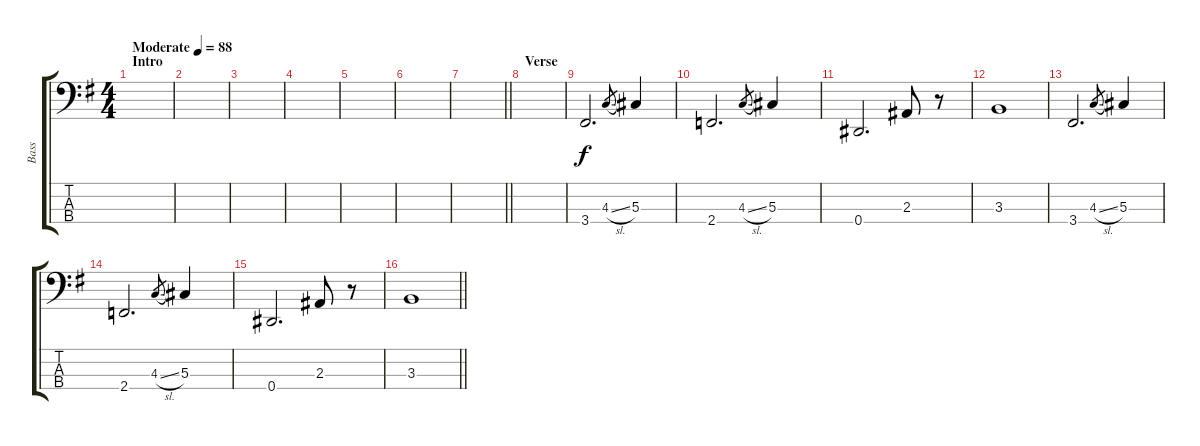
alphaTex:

\track ("Bass" "Bass") {instrument electricbassfinger}
\staff {score tabs}
\tuning (Gb2 Db2 Ab1 Eb1) {hide}
\ts (4 4)
\section ("" "Intro")
\tempo (88 "Moderate")
\clef f4
\ks g
|
|
|
|
|
|
\barLineRight lightlight
|
\section ("" "Verse")
|
3.4.2{d} 4.3{sl}.8{gr} 5.3.4 |
2.4.2{d} 4.3{sl}.8{gr} 5.3.4 |
0.4.2{d} 2.3.8 r.8 |
3.3.1 |
3.4.2{d} 4.3{sl}.8{gr} 5.3.4 |
2.4.2{d} 4.3{sl}.8{gr} 5.3.4 |
0.4.2{d} 2.3.8 r.8 |
\barLineRight lightlight
3.3.1
